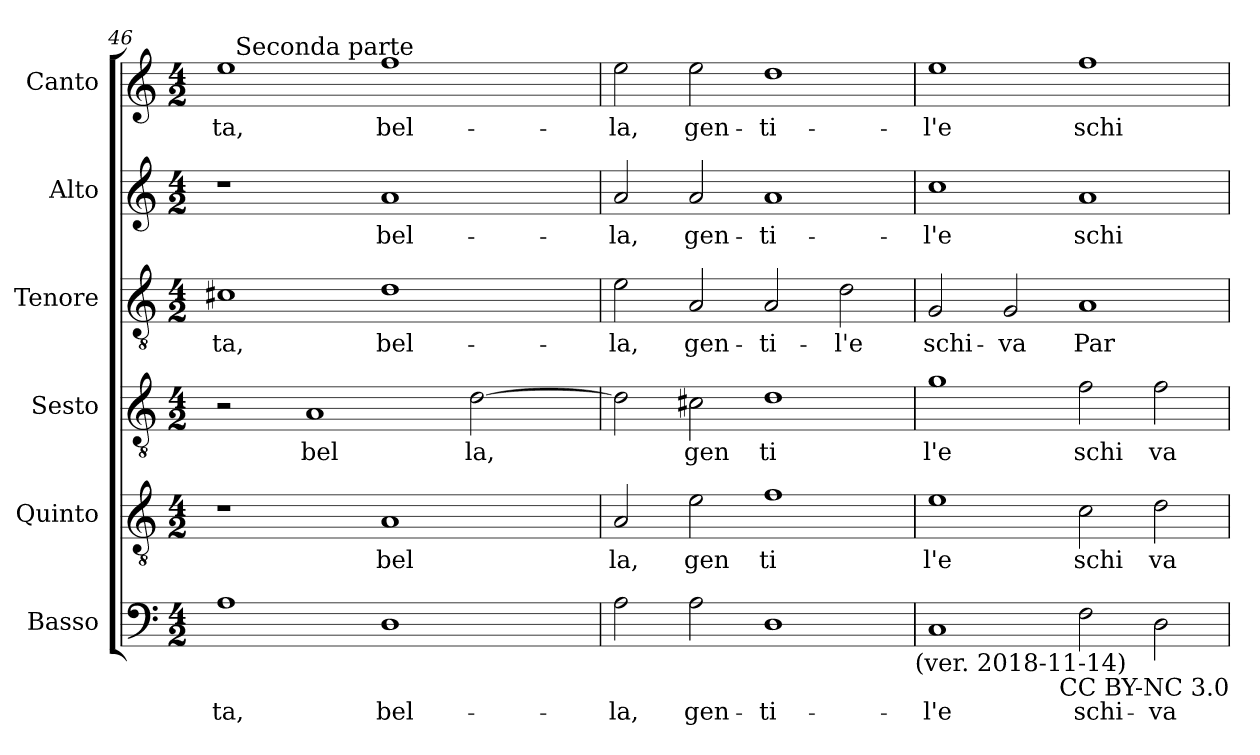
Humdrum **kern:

**kern	**text	**kern	**text	**kern	**text	**kern	**text	**kern	**text	**kern	**text
*part6	*part6	*part5	*part5	*part4	*part4	*part3	*part3	*part2	*part2	*part1	*part1
*staff6	*staff6	*staff5	*staff5	*staff4	*staff4	*staff3	*staff3	*staff2	*staff2	*staff1	*staff1
*I"Basso	*	*I"Quinto	*	*I"Sesto	*	*I"Tenore	*	*I"Alto	*	*I"Canto	*
*I'Basso	*	*I'Quinto	*	*I'Sesto	*	*I'Tenore	*	*I'Alto	*	*I'Canto	*
*clefF4	*	*clefGv2	*	*clefGv2	*	*clefGv2	*	*clefG2	*	*clefG2	*
*M4/2	*	*M4/2	*	*M4/2	*	*M4/2	*	*M4/2	*	*M4/2	*
=46	=46	=46	=46	=46	=46	=46	=46	=46	=46	=46	=46
!	!LO:LY:b:cj	!	!	!	!	!	!LO:LY:b:cj	!	!	!	!LO:LY:b:cj
*	*	*	*	*	*	*	*	*	*	*^	*
1A	-ta,	1r	.	2r	.	1c#X	-ta,	1r	.	1ee	32.ryy	-ta,
!	!	!	!	!	!	!	!	!	!	!	!LO:TX:a:t=Seconda parte	!
.	.	.	.	.	.	.	.	.	.	.	1ryy	.
!	!	!	!	!	!LO:LY:b:cj	!	!	!	!	!	!	!
.	.	.	.	1A	bel	.	.	.	.	.	.	.
!	!LO:LY:b:cj	!	!LO:LY:b:cj	!	!	!	!LO:LY:b:cj	!	!LO:LY:b:cj	!	!	!LO:LY:b:cj
1D	bel-	1A	bel	.	.	1d	bel-	1a	bel-	1ff	.	bel-
.	.	.	.	.	.	.	.	.	.	.	2ryy	.
!	!	!	!	!	!LO:LY:b:cj	!	!	!	!	!	!	!
.	.	.	.	[>2d\	la,	.	.	.	.	.	.	.
.	.	.	.	.	.	.	.	.	.	.	4ryy	.
.	.	.	.	.	.	.	.	.	.	.	8ryy	.
.	.	.	.	.	.	.	.	.	.	.	16ryy	.
.	.	.	.	.	.	.	.	.	.	.	64ryy	.
=47	=47	=47	=47	=47	=47	=47	=47	=47	=47	=47	=47	=47
!	!LO:LY:b:cj	!	!LO:LY:b:cj	!	!	!	!LO:LY:b:cj	!	!LO:LY:b:cj	!	!	!LO:LY:b:cj
*	*	*	*	*	*	*	*	*	*	*v	*v	*
2A\	-la,	2A/	la,	2d\]	.	2e\	-la,	2a/	-la,	2ee\	-la,
!	!LO:LY:b:cj	!	!LO:LY:b:cj	!	!LO:LY:b:cj	!	!LO:LY:b:cj	!	!LO:LY:b:cj	!	!LO:LY:b:cj
2A\	gen-	2e\	gen	2c#X\	gen	2A/	gen-	2a/	gen-	2ee\	gen-
!	!LO:LY:b:cj	!	!LO:LY:b:cj	!	!LO:LY:b:cj	!	!LO:LY:b:cj	!	!LO:LY:b:cj	!	!LO:LY:b:cj
1D	-ti-	1f	ti	1d	ti	2A/	-ti-	1a	-ti-	1dd	-ti-
!	!	!	!	!	!	!	!LO:LY:b:cj	!	!	!	!
.	.	.	.	.	.	2d\	-l'e	.	.	.	.
!LO:TX:b:t=(ver. 2018-11-14)	!	!	!	!	!	!	!	!	!	!	!
=48	=48	=48	=48	=48	=48	=48	=48	=48	=48	=48	=48
!	!LO:LY:b:cj	!	!LO:LY:b:cj	!	!LO:LY:b:cj	!	!LO:LY:b:cj	!	!LO:LY:b:cj	!	!LO:LY:b:cj
1C	-l'e	1e	l'e	1g	l'e	2G/	schi-	1cc	-l'e	1ee	-l'e
!	!	!	!	!	!	!	!LO:LY:b:cj	!	!	!	!
.	.	.	.	.	.	2G/	-va	.	.	.	.
!	!LO:LY:b:cj	!	!LO:LY:b:cj	!	!LO:LY:b:cj	!	!LO:LY:b:cj	!	!LO:LY:b:cj	!	!LO:LY:b:cj
2F\	schi-	2c\	schi	2f\	schi	1A	Par-	1a	schi-	1ff	schi-
!	!LO:LY:b:cj	!	!LO:LY:b:cj	!	!LO:LY:b:cj	!	!	!	!	!	!
2D\	-va	2d\	va	2f\	va	.	.	.	.	.	.
!LO:TX:b:t=CC BY-NC 3.0	!	!	!	!	!	!	!	!	!	!	!
=	=	=	=	=	=	=	=	=	=	=	=
*-	*-	*-	*-	*-	*-	*-	*-	*-	*-	*-	*-
